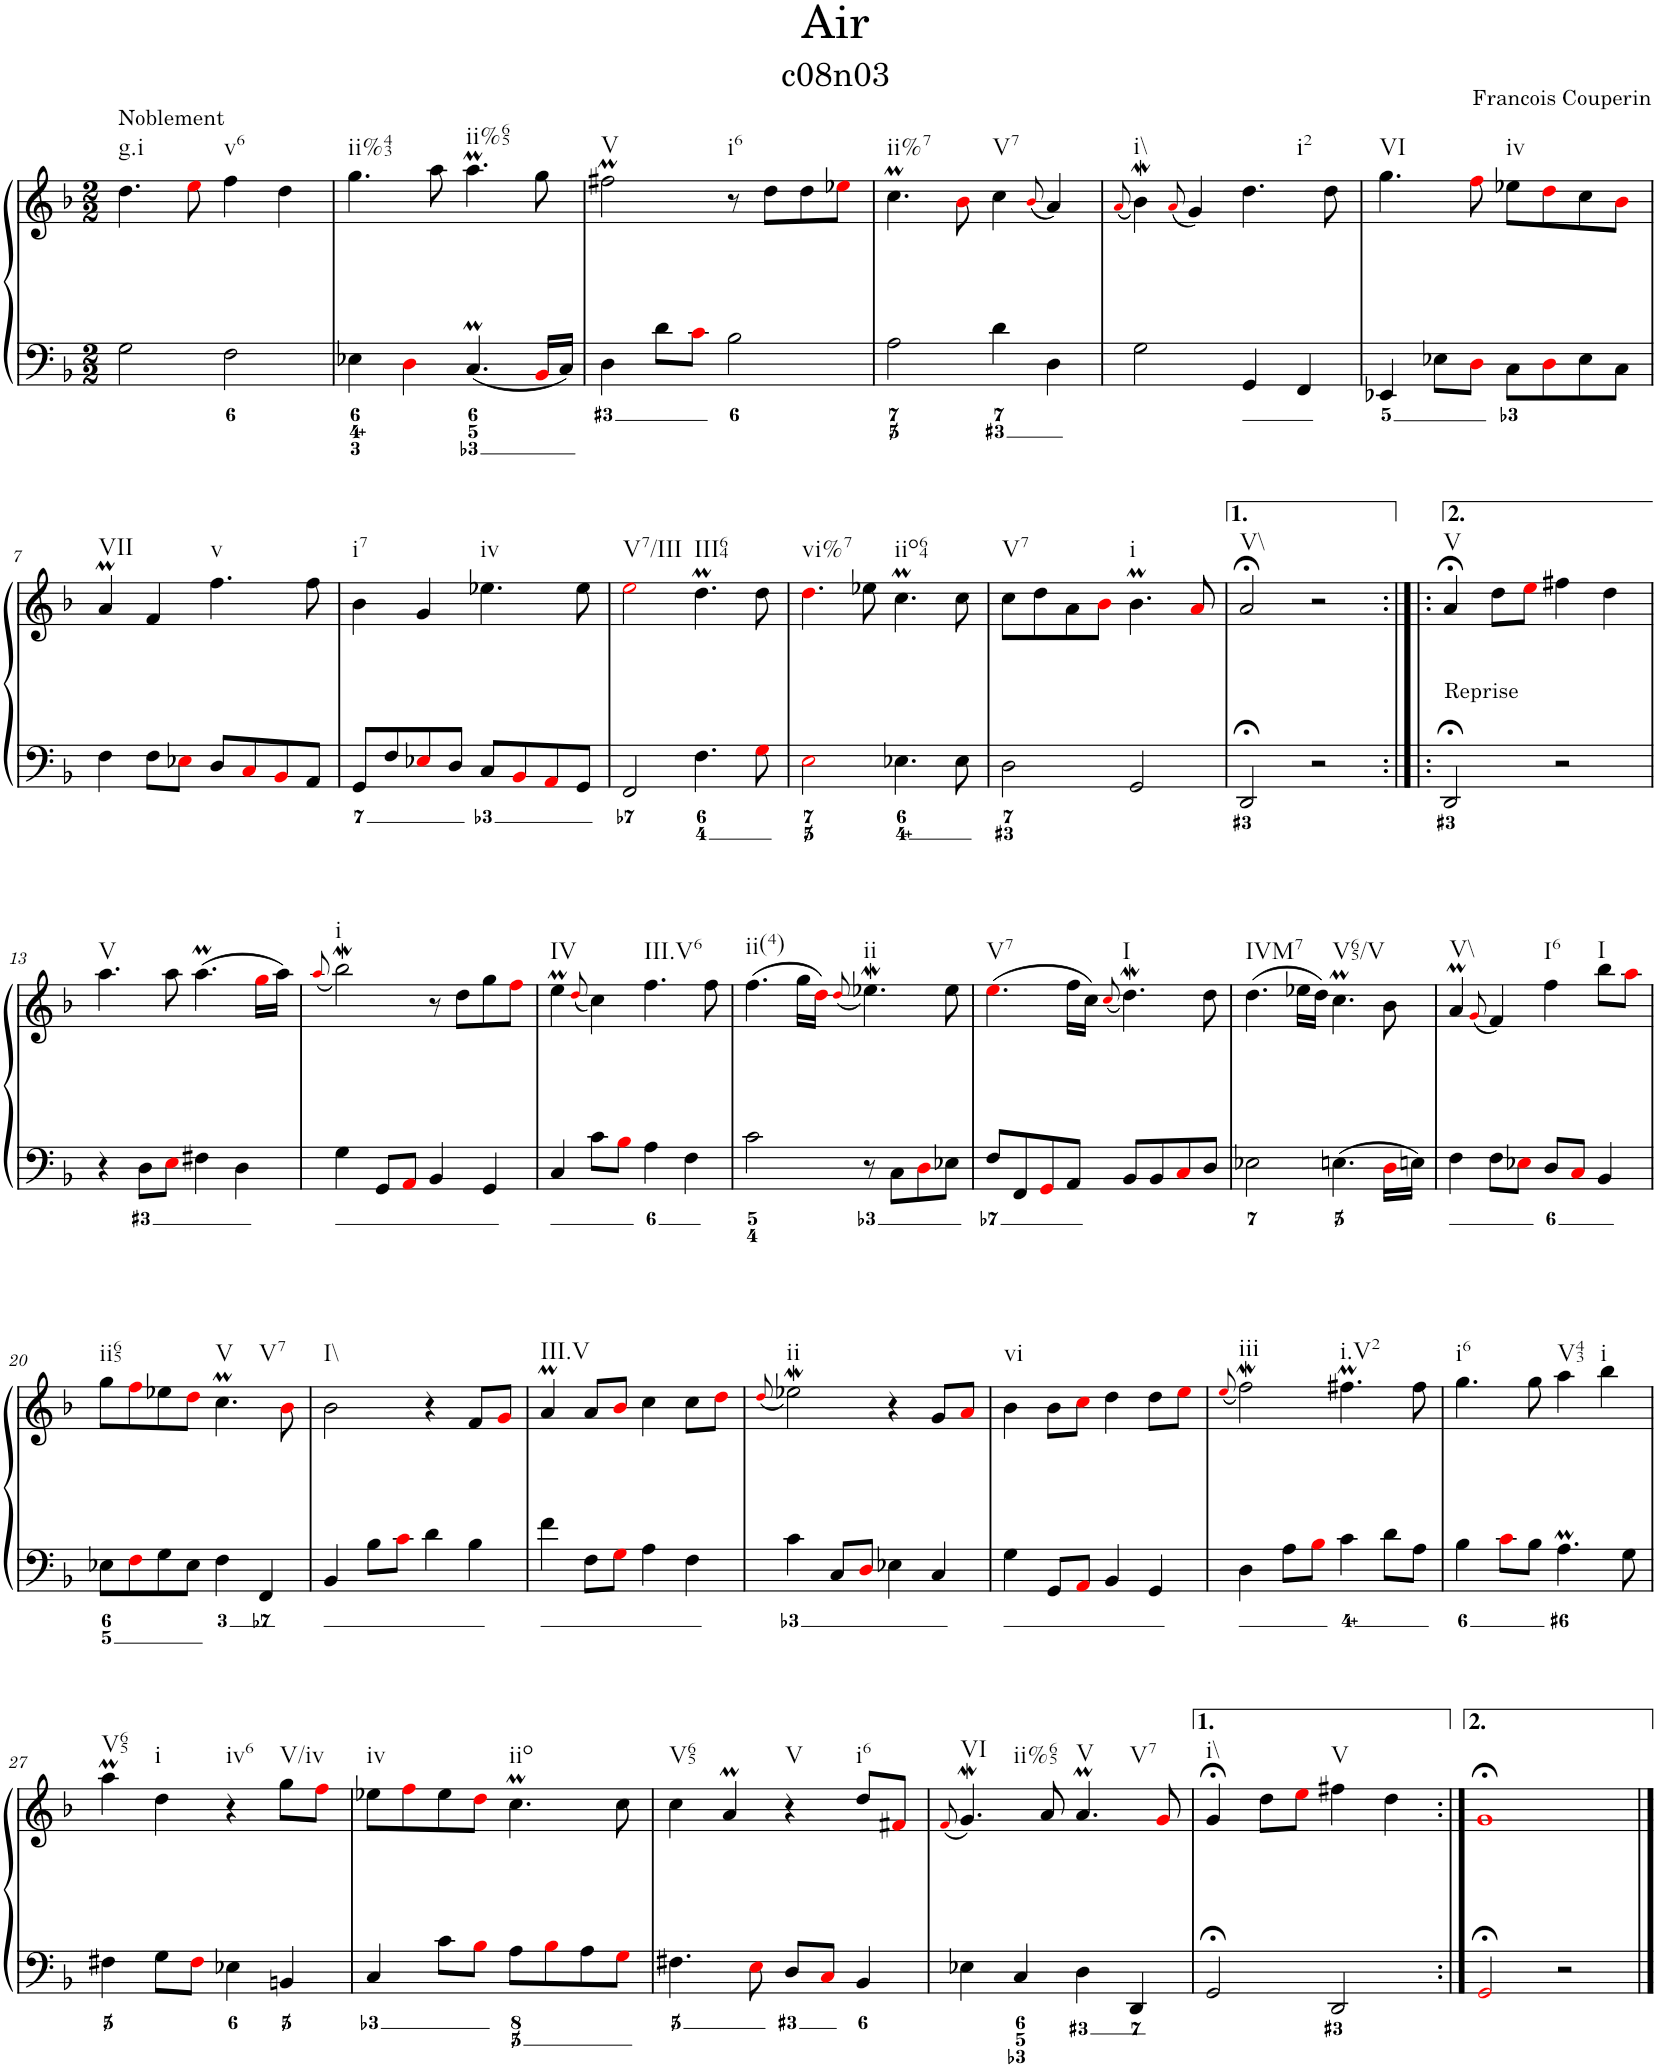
**kern	**kern
*part1	*part1
*staff2	*staff1
*I"Piano	*
*I'Pno.	*
*clefF4	*clefG2
*k[b-]	*k[b-]
*M2/2	*M2/2
=1	=1
!	!LO:TX:a:t=Noblement
!	!LO:TX:b:t=g.i
2G\	4.dd\
.	8eei\
!	!LO:TX:b:t=v6
2F\	4ff\
.	4dd\
=2	=2
!	!LO:TX:b:t=ii%43
4E-X\	4.gg\
4Di\	.
.	8aa\
!	!LO:TX:b:t=ii%65
4.CM/	4.aam\
16BB-i/LL	8gg\
16C/JJ	.
=3	=3
!	!LO:TX:b:t=V
4D\	2ff#Xm\
8d\L	.
8ci\J	.
!	!LO:TX:b:t=i6
2B-\	8r
.	8dd\L
.	8dd\
.	8ee-Xi\J
=4	=4
!	!LO:TX:b:t=ii%7
2A\	4.ccM\
.	8b-i\
!	!LO:TX:b:t=V7
4d\	4cc\
.	(8qb-i/
4D\	4a/)
=5	=5
.	(8qai/
!	!LO:TX:b:t=i\\
2G\	4b-w\)
.	(8qai/
.	4g/)
!	!LO:TX:b:t=i2
4GG/	4.dd\
4FF/	.
.	8dd\
=6	=6
!	!LO:TX:b:t=VI
4EE-X/	4.gg\
8E-X\L	.
8Di\J	8ffi\
!	!LO:TX:b:t=iv
8C\L	8ee-X\L
8Di\	8ddi\
8E-\	8cc\
8C\J	8b-i\J
!!LO:LB:g=z
=7	=7
!	!LO:TX:b:t=VII
4F\	4am/
8F\L	4f/
8E-Xi\J	.
!	!LO:TX:b:t=v
8D/L	4.ff\
8Ci/	.
8BB-i/	.
8AA/J	8ff\
=8	=8
!	!LO:TX:b:t=i7
8GG/L	4b-\
8F/	.
8E-Xi/	4g/
8D/J	.
!	!LO:TX:b:t=iv
8C/L	4.ee-X\
8BB-i/	.
8AAi/	.
8GG/J	8ee-\
=9	=9
!	!LO:TX:b:t=V7/III
2FF/	2eei\
!	!LO:TX:b:t=III64
4.F\	4.ddM\
8Gi\	8dd\
=10	=10
!	!LO:TX:b:t=vi%7
2Ei\	4.ddi\
.	8ee-X\
!	!LO:TX:b:t=iio64
4.E-X\	4.ccM\
8E-\	8cc\
=11	=11
!	!LO:TX:b:t=V7
2D\	8cc\L
.	8dd\
.	8a\
.	8b-i\J
!	!LO:TX:b:t=i
2GG/	4.b-M\
.	8ai/
=12	=12
!	!LO:TX:b:t=V\\
2DD;</	2a;</
2r	2r
=12X1:|!|:	=12X1:|!|:
!	!LO:TX:b:t=V
!LO:TX:a:t=Reprise	!
2DD;</	4a;</
.	8dd\L
.	8eei\J
2r	4ff#X\
.	4dd\
!!LO:LB:g=z
=13	=13
!	!LO:TX:b:t=V
4r	4.aa\
8D\L	.
8Ei\J	8aa\
4F#X\	(4.aam\
4D\	.
.	16ggi\LL
.	16aa\JJ)
=14	=14
.	(8qaai/
!	!LO:TX:b:t=i
4G\	2bb-w\)
8GG/L	.
8AAi/J	.
4BB-/	8r
.	8dd\L
4GG/	8gg\
.	8ffi\J
=15	=15
!	!LO:TX:b:t=IV
4C/	4eem\
.	(8qddi/
8c\L	4cc\)
8B-i\J	.
!	!LO:TX:b:t=III.V6
4A\	4.ff\
4F\	.
.	8ff\
=16	=16
!	!LO:TX:b:t=ii(4)
2c\	(4.ff\
.	16gg\LL
.	16ddi\JJ)
.	(8qddi/
!	!LO:TX:b:t=ii
8r	4.ee-Xw\)
8C\L	.
8Di\	.
8E-X\J	8ee-\
=17	=17
!	!LO:TX:b:t=V7
8F/L	(4.eei\
8FF/	.
8GGi/	.
8AA/J	16ff\LL
.	16cc\JJ)
.	(8qcci/
!	!LO:TX:b:t=I
8BB-/L	4.ddW\)
8BB-/	.
8Ci/	.
8D/J	8dd\
=18	=18
!	!LO:TX:b:t=IVM7
2E-X\	(4.dd\
.	16ee-X\LL
.	16dd\JJ)
!	!LO:TX:b:t=V65/V
4.En\	4.ccM\
16Di\LL	8b-\
16En\JJ	.
=19	=19
!	!LO:TX:b:t=V\\
4F\	4am/
.	(8qgi/
8F\L	4f/)
8E-Xi\J	.
!	!LO:TX:b:t=I6
8D/L	4ff\
8Ci/J	.
!	!LO:TX:b:t=I
4BB-/	8bb-\L
.	8aai\J
!!LO:LB:g=z
=20	=20
!	!LO:TX:b:t=ii65
8E-X\L	8gg\L
8Fi\	8ffi\
8G\	8ee-X\
8E-\J	8ddi\J
!	!LO:TX:b:t=V
!	!LO:TX:b:t=V7
4F\	4.ccM\
4FF/	.
.	8b-i\
=21	=21
!	!LO:TX:b:t=I\\
4BB-/	2b-\
8B-\L	.
8ci\J	.
4d\	4r
4B-\	8f/L
.	8gi/J
=22	=22
!	!LO:TX:b:t=III.V
4f\	4am/
8F\L	8a/L
8Gi\J	8b-i/J
4A\	4cc\
4F\	8cc\L
.	8ddi\J
=23	=23
.	(8qddi/
!	!LO:TX:b:t=ii
4c\	2ee-Xw\)
8C/L	.
8Di/J	.
4E-X\	4r
4C/	8g/L
.	8ai/J
=24	=24
!	!LO:TX:b:t=vi
4G\	4b-\
8GG/L	8b-\L
8AAi/J	8cci\J
4BB-/	4dd\
4GG/	8dd\L
.	8eei\J
=25	=25
.	(8qeei/
!	!LO:TX:b:t=iii
4D\	2ffw\)
8A\L	.
8B-i\J	.
!	!LO:TX:b:t=i.V2
4c\	4.ff#Xm\
8d\L	.
8A\J	8ff#\
=26	=26
!	!LO:TX:b:t=i6
4B-\	4.gg\
8ci\L	.
8B-\J	8gg\
!	!LO:TX:b:t=V43
4.Am\	4aa\
!	!LO:TX:b:t=i
.	4bb-\
8G\	.
!!LO:LB:g=z
=27	=27
!	!LO:TX:b:t=V65
4F#X\	4aam\
!	!LO:TX:b:t=i
8G\L	4dd\
8F#i\J	.
!	!LO:TX:b:t=iv6
4E-X\	4r
!	!LO:TX:b:t=V/iv
4BBn/	8gg\L
.	8ffi\J
=28	=28
!	!LO:TX:b:t=iv
4C/	8ee-X\L
.	8ffi\
8c\L	8ee-\
8B-i\J	8ddi\J
!	!LO:TX:b:t=iio
8A\L	4.ccM\
8B-i\	.
8A\	.
8Gi\J	8cc\
=29	=29
!	!LO:TX:b:t=V65
4.F#X\	4cc\
.	4am/
8Ei\	.
!	!LO:TX:b:t=V
8D/L	4r
8Ci/J	.
!	!LO:TX:b:t=i6
4BB-/	8dd/L
.	8f#Xi/J
=30	=30
.	(8qfi/
!	!LO:TX:b:t=VI
!	!LO:TX:b:t=ii%65
4E-X\	4.gW/)
4C/	.
.	8a/
!	!LO:TX:b:t=V
!	!LO:TX:b:t=V7
4D\	4.am/
4DD/	.
.	8gi/
=31	=31
!	!LO:TX:b:t=i\\
2GG;</	4g;</
.	8dd\L
.	8eei\J
!	!LO:TX:b:t=V
2DD/	4ff#X\
.	4dd\
=31X2:|!	=31X2:|!
2GG;<i/	1g;<i
2r	.
==	==
*-	*-
